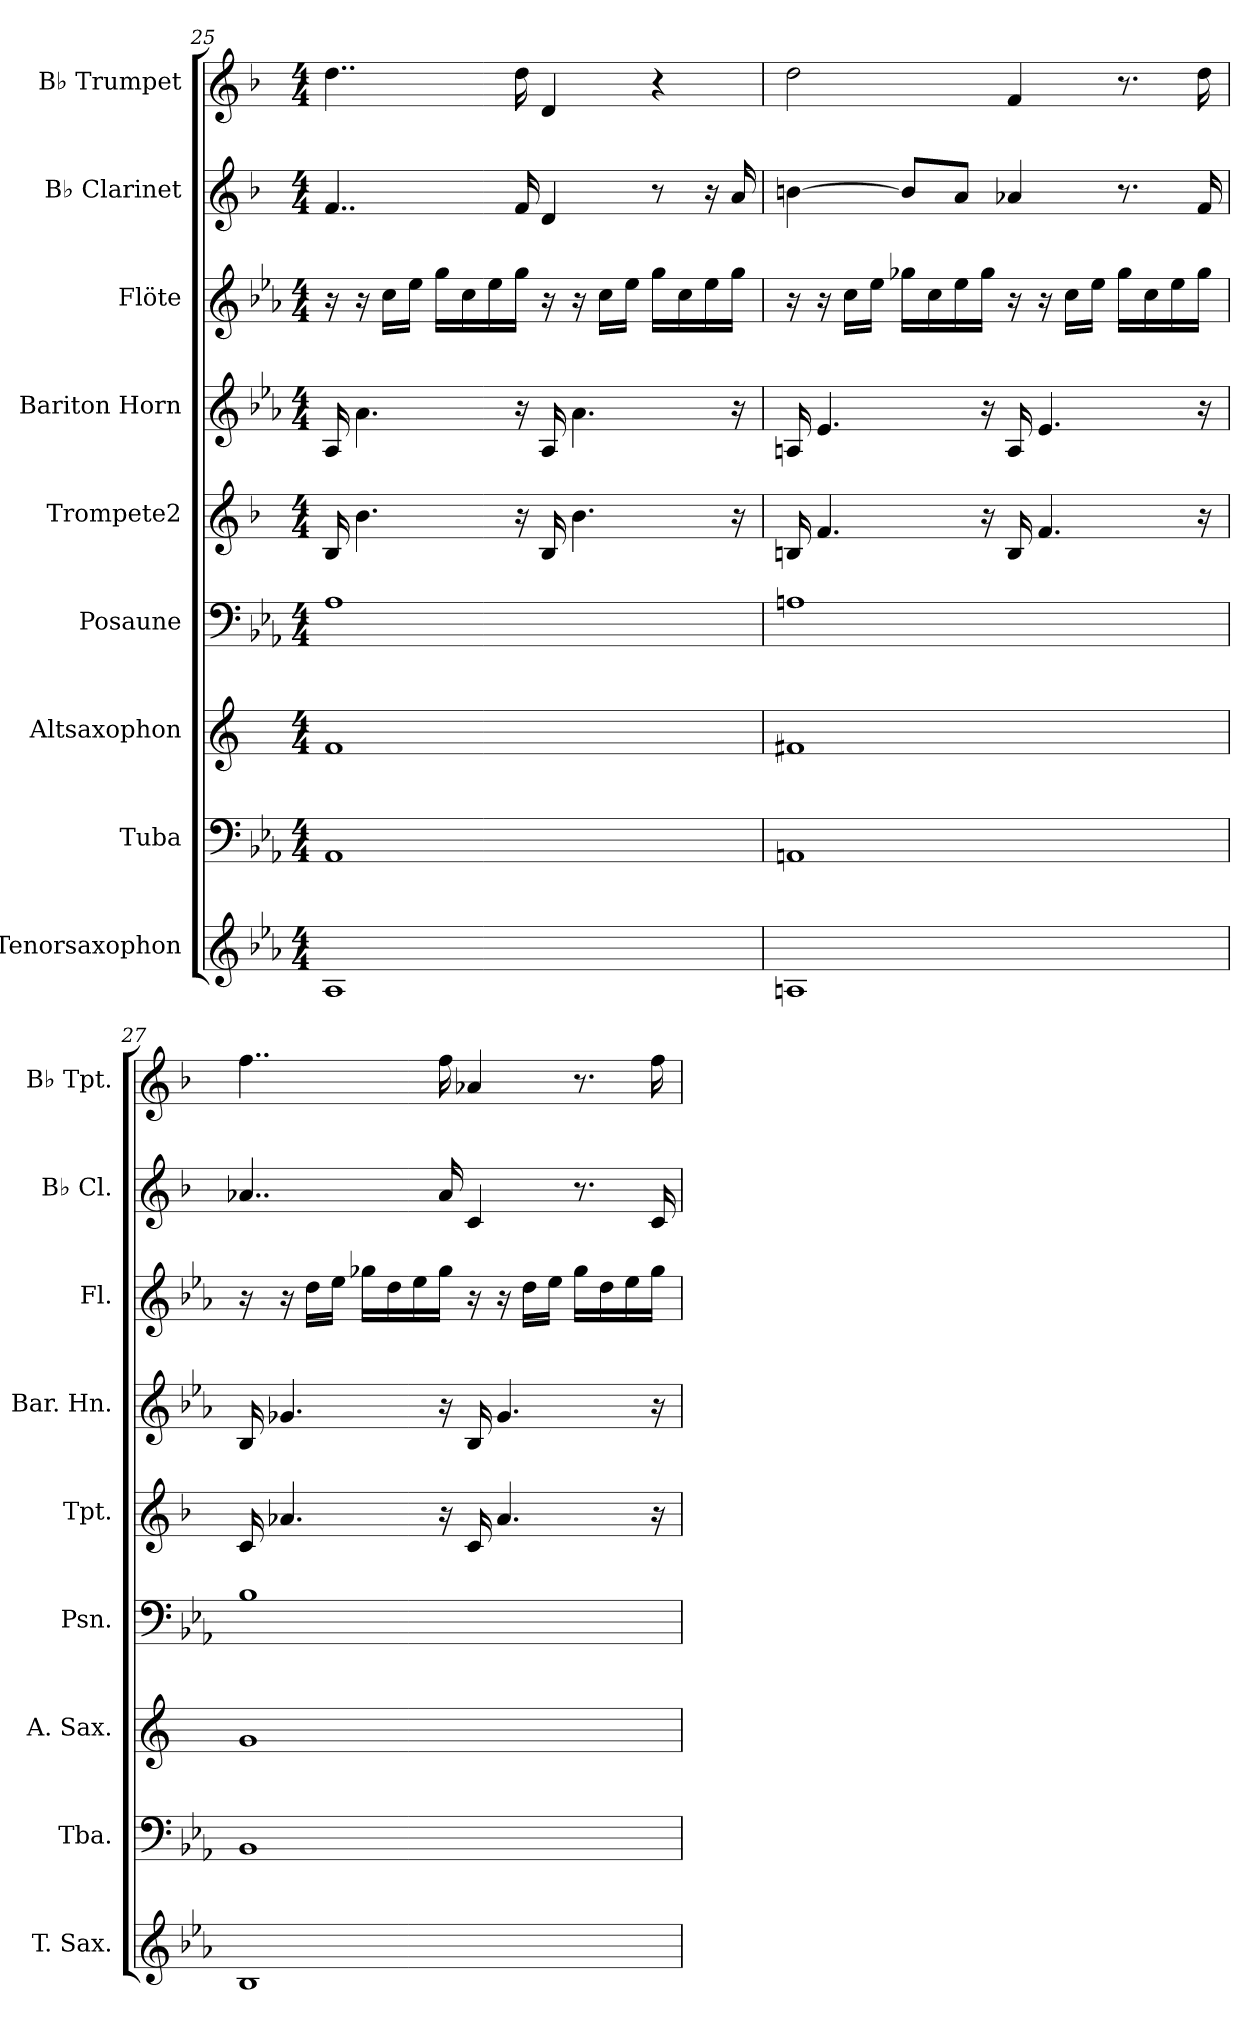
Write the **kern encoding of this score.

**kern	**kern	**kern	**kern	**kern	**kern	**kern	**kern	**kern
*part9	*part8	*part7	*part6	*part5	*part4	*part3	*part2	*part1
*staff9	*staff8	*staff7	*staff6	*staff5	*staff4	*staff3	*staff2	*staff1
*I"Tenorsaxophon	*I"Tuba	*I"Altsaxophon	*I"Posaune	*I"Trompete2	*I"Bariton Horn	*I"Flöte	*I"B♭ Clarinet	*I"B♭ Trumpet
*I'T. Sax.	*I'Tba.	*I'A. Sax.	*I'Psn.	*I'Tpt.	*I'Bar. Hn.	*I'Fl.	*I'B♭ Cl.	*I'B♭ Tpt.
!!LO:PB:g=z
*clefG2	*clefF4	*clefG2	*clefF4	*clefG2	*clefG2	*clefG2	*clefG2	*clefG2
*ITrd8c14	*	*ITrd5c9	*	*ITrd1c2	*ITrd8c14	*	*ITrd1c2	*ITrd1c2
*k[b-e-a-]	*k[b-e-a-]	*k[b-e-a-]	*k[b-e-a-]	*k[b-e-a-]	*k[b-e-a-]	*k[b-e-a-]	*k[b-e-a-]	*k[b-e-a-]
*M4/4	*M4/4	*M4/4	*M4/4	*M4/4	*M4/4	*M4/4	*M4/4	*M4/4
=25	=25	=25	=25	=25	=25	=25	=25	=25
1AA-	1AA-	1A-	1A-	16A-/	16AA-/	16r	4..e-/	4..cc\
.	.	.	.	4.a-\	4.A-\	16r	.	.
.	.	.	.	.	.	16cc\LL	.	.
.	.	.	.	.	.	16ee-\JJ	.	.
.	.	.	.	.	.	16gg\LL	.	.
.	.	.	.	.	.	16cc\	.	.
.	.	.	.	.	.	16ee-\	.	.
.	.	.	.	16r	16r	16gg\JJ	16e-/	16cc\
.	.	.	.	16A-/	16AA-/	16r	4c/	4c/
.	.	.	.	4.a-\	4.A-\	16r	.	.
.	.	.	.	.	.	16cc\LL	.	.
.	.	.	.	.	.	16ee-\JJ	.	.
.	.	.	.	.	.	16gg\LL	8r	4r
.	.	.	.	.	.	16cc\	.	.
.	.	.	.	.	.	16ee-\	16r	.
.	.	.	.	16r	16r	16gg\JJ	16g/	.
=26	=26	=26	=26	=26	=26	=26	=26	=26
1AAn	1AAn	1An	1An	16An/	16AAn/	16r	[4an\	2cc\
.	.	.	.	4.e-/	4.E-/	16r	.	.
.	.	.	.	.	.	16cc\LL	.	.
.	.	.	.	.	.	16ee-\JJ	.	.
.	.	.	.	.	.	16gg-X\LL	8a/L]	.
.	.	.	.	.	.	16cc\	.	.
.	.	.	.	.	.	16ee-\	8g/J	.
.	.	.	.	16r	16r	16gg-\JJ	.	.
.	.	.	.	16A/	16AA/	16r	4g-X/	4e-/
.	.	.	.	4.e-/	4.E-/	16r	.	.
.	.	.	.	.	.	16cc\LL	.	.
.	.	.	.	.	.	16ee-\JJ	.	.
.	.	.	.	.	.	16gg-\LL	8.r	8.r
.	.	.	.	.	.	16cc\	.	.
.	.	.	.	.	.	16ee-\	.	.
.	.	.	.	16r	16r	16gg-\JJ	16e-/	16cc\
!!LO:PB:g=z
=27	=27	=27	=27	=27	=27	=27	=27	=27
1BB-	1BB-	1B-	1B-	16B-/	16BB-/	16r	4..g-X/	4..ee-\
.	.	.	.	4.g-X/	4.G-X/	16r	.	.
.	.	.	.	.	.	16dd\LL	.	.
.	.	.	.	.	.	16ee-\JJ	.	.
.	.	.	.	.	.	16gg-X\LL	.	.
.	.	.	.	.	.	16dd\	.	.
.	.	.	.	.	.	16ee-\	.	.
.	.	.	.	16r	16r	16gg-\JJ	16g-/	16ee-\
.	.	.	.	16B-/	16BB-/	16r	4B-/	4g-X/
.	.	.	.	4.g-/	4.G-/	16r	.	.
.	.	.	.	.	.	16dd\LL	.	.
.	.	.	.	.	.	16ee-\JJ	.	.
.	.	.	.	.	.	16gg-\LL	8.r	8.r
.	.	.	.	.	.	16dd\	.	.
.	.	.	.	.	.	16ee-\	.	.
.	.	.	.	16r	16r	16gg-\JJ	16B-/	16ee-\
=	=	=	=	=	=	=	=	=
*-	*-	*-	*-	*-	*-	*-	*-	*-
